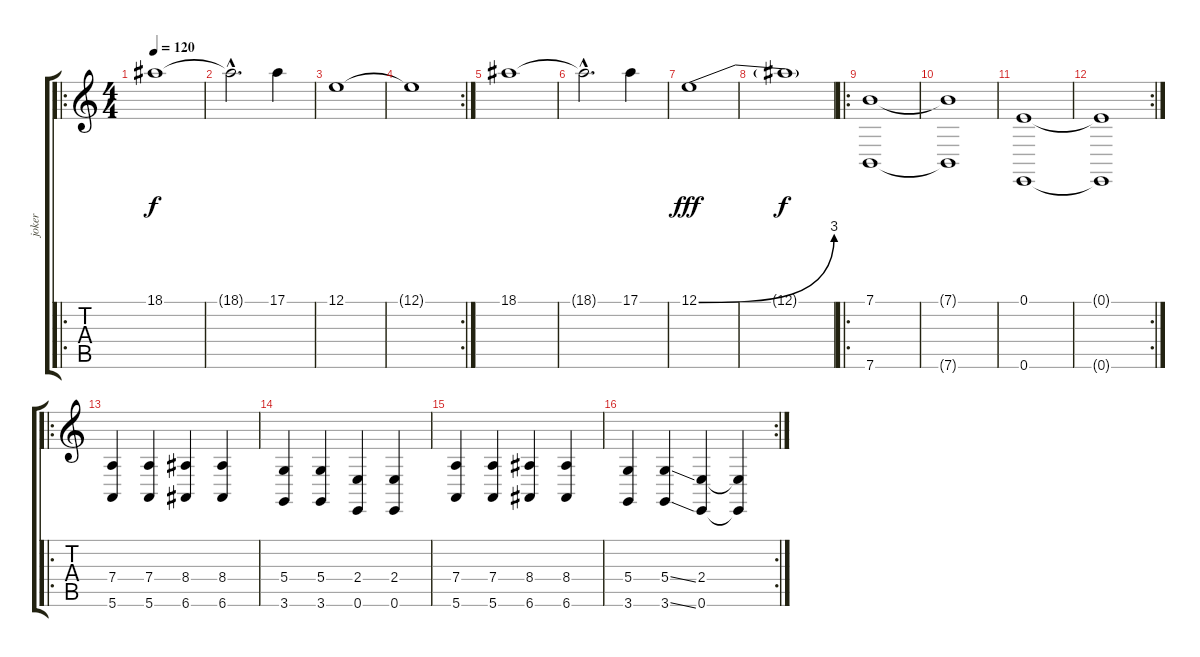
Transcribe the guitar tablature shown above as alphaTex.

\track ("joker" "joker") {instrument stringensemble1}
\staff {score tabs}
\tuning (E4 B3 G3 D3 A2 E2) {hide}
\ro
\ts (4 4)
\tempo 120
\clef g2
\ks c
18.1.1{dy f instrument stringensemble1} |
18.1{hac t}.2{d} 17.1.4 |
12.1.1 |
\rc 2
12.1{t}.1 |
18.1.1 |
18.1{hac t}.2{d} 17.1.4 |
12.1{be (bend 0 0 60 12)}.1{dy fff} |
12.1{t}.1{dy f} |
\ro
(7.1 7.6).1 |
(7.1{t} 7.6{t}).1 |
(0.1 0.6).1 |
\rc 2
(0.1{t} 0.6{t}).1 |
\ro
(7.4 5.6).4 (7.4 5.6).4 (8.4 6.6).4 (8.4 6.6).4 |
(5.4 3.6).4 (5.4 3.6).4 (2.4 0.6).4 (2.4 0.6).4 |
(7.4 5.6).4 (7.4 5.6).4 (8.4 6.6).4 (8.4 6.6).4 |
\rc 2
(5.4 3.6).4 (5.4{ss} 3.6{ss}).4 (2.4 0.6).4 (2.4{t} 0.6{t}).4
